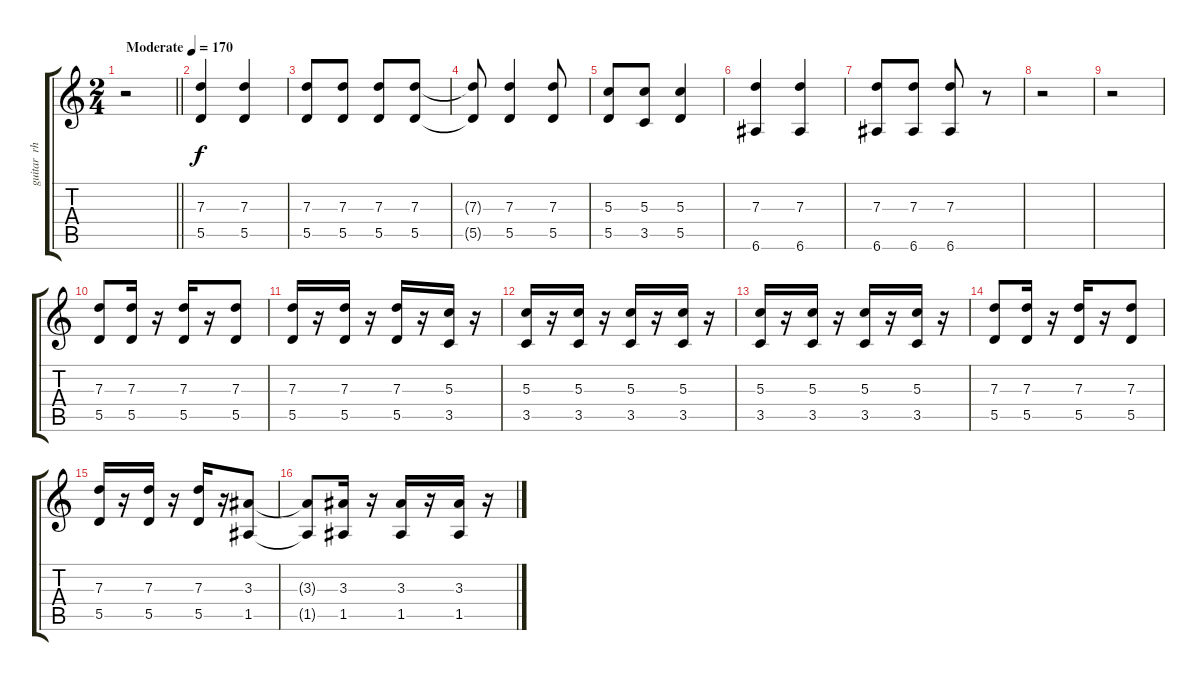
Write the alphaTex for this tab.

\track ("guitar  rhythm  two" "guitar  rh") {instrument distortionguitar}
\staff {score tabs}
\tuning (E4 B3 G3 D3 A2 E2) {hide}
\ts (2 4)
\tempo (170 "Moderate")
\clef g2
\barLineRight lightlight
\ks c
r.2{dy f instrument distortionguitar} |
(7.3 5.5).4 (7.3 5.5).4 |
(7.3 5.5).8 (7.3 5.5).8 (7.3 5.5).8 (7.3 5.5).8 |
(7.3{t} 5.5{t}).8 (7.3 5.5).4 (7.3 5.5).8 |
(5.3 5.5).8 (5.3 3.5).8 (5.3 5.5).4 |
(7.3 6.6).4 (7.3 6.6).4 |
(7.3 6.6).8 (7.3 6.6).8 (7.3 6.6).8 r.8 |
r.2 |
r.2 |
(7.3 5.5).8 (7.3 5.5).16 r.16 (7.3 5.5).16 r.16 (7.3 5.5).8 |
(7.3 5.5).16 r.16 (7.3 5.5).16 r.16 (7.3 5.5).16 r.16 (5.3 3.5).16 r.16 |
(5.3 3.5).16 r.16 (5.3 3.5).16 r.16 (5.3 3.5).16 r.16 (5.3 3.5).16 r.16 |
(5.3 3.5).16 r.16 (5.3 3.5).16 r.16 (5.3 3.5).16 r.16 (5.3 3.5).16 r.16 |
(7.3 5.5).8 (7.3 5.5).16 r.16 (7.3 5.5).16 r.16 (7.3 5.5).8 |
(7.3 5.5).16 r.16 (7.3 5.5).16 r.16 (7.3 5.5).16 r.16 (3.3 1.5).8 |
(3.3{t} 1.5{t}).8 (3.3 1.5).16 r.16 (3.3 1.5).16 r.16 (3.3 1.5).16 r.16
